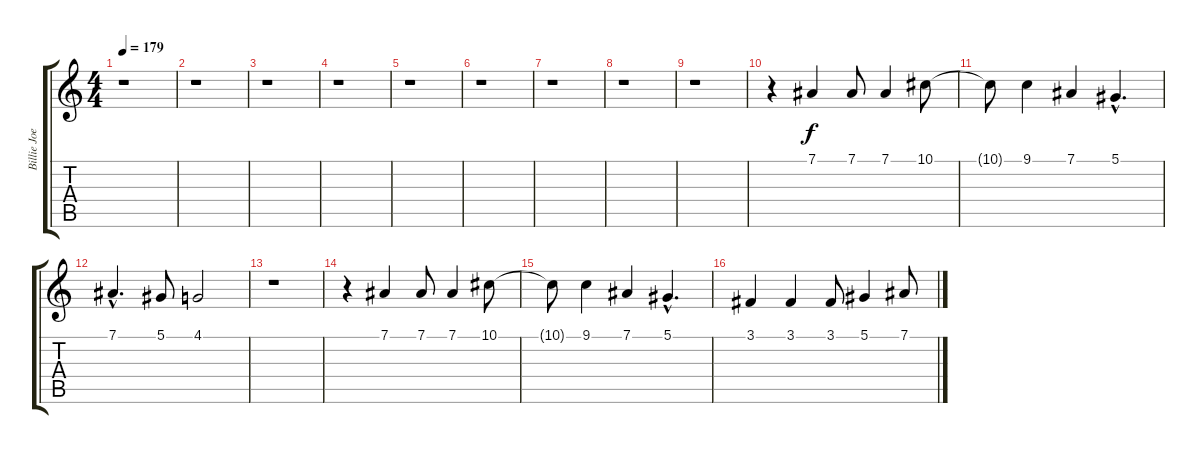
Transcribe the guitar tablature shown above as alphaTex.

\track ("Billie Joe Vocal" "Billie Joe") {instrument altosax}
\staff {score tabs}
\tuning (Eb4 Bb3 Gb3 Db3 Ab2 Eb2) {hide}
\ts (4 4)
\tempo 179
\clef g2
\ks c
r.1{dy f} |
r.1 |
r.1 |
r.1 |
r.1 |
r.1 |
r.1 |
r.1 |
r.1 |
r.4 7.1.4 7.1.8 7.1.4 10.1.8 |
10.1{t}.8 9.1.4 7.1.4 5.1{hac}.4{d} |
7.1{hac}.4{d} 5.1.8 4.1.2 |
r.1 |
r.4 7.1.4 7.1.8 7.1.4 10.1.8 |
10.1{t}.8 9.1.4 7.1.4 5.1{hac}.4{d} |
3.1.4 3.1.4 3.1.8 5.1.4 7.1.8
